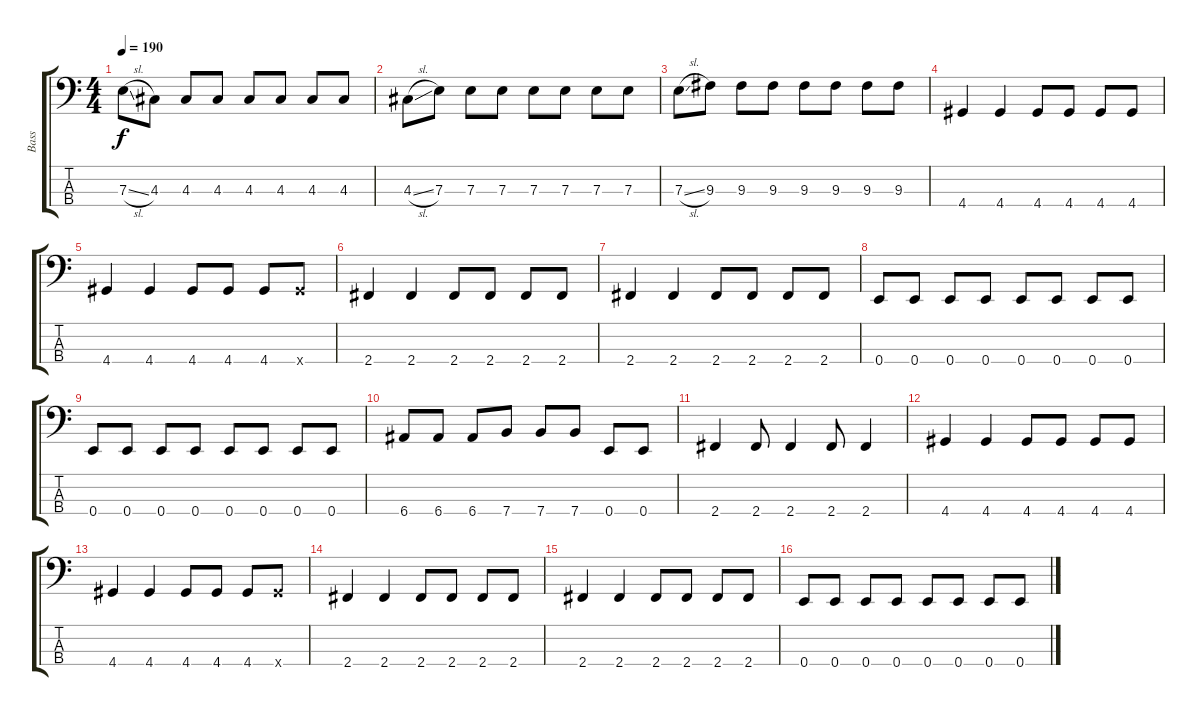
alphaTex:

\track ("Bass" "Bass") {instrument electricbassfinger}
\staff {score tabs}
\tuning (G2 D2 A1 E1) {hide}
\ts (4 4)
\tempo 190
\clef f4
\ks c
7.3{sl}.8{dy f} 4.3.8 4.3.8 4.3.8 4.3.8 4.3.8 4.3.8 4.3.8 |
4.3{sl}.8 7.3.8 7.3.8 7.3.8 7.3.8 7.3.8 7.3.8 7.3.8 |
7.3{sl}.8 9.3.8 9.3.8 9.3.8 9.3.8 9.3.8 9.3.8 9.3.8 |
4.4.4 4.4.4 4.4.8 4.4.8 4.4.8 4.4.8 |
4.4.4 4.4.4 4.4.8 4.4.8 4.4.8 4.4{x}.8 |
2.4.4 2.4.4 2.4.8 2.4.8 2.4.8 2.4.8 |
2.4.4 2.4.4 2.4.8 2.4.8 2.4.8 2.4.8 |
0.4.8 0.4.8 0.4.8 0.4.8 0.4.8 0.4.8 0.4.8 0.4.8 |
0.4.8 0.4.8 0.4.8 0.4.8 0.4.8 0.4.8 0.4.8 0.4.8 |
6.4.8 6.4.8 6.4.8 7.4.8 7.4.8 7.4.8 0.4.8 0.4.8 |
2.4.4 2.4.8 2.4.4 2.4.8 2.4.4 |
4.4.4 4.4.4 4.4.8 4.4.8 4.4.8 4.4.8 |
4.4.4 4.4.4 4.4.8 4.4.8 4.4.8 4.4{x}.8 |
2.4.4 2.4.4 2.4.8 2.4.8 2.4.8 2.4.8 |
2.4.4 2.4.4 2.4.8 2.4.8 2.4.8 2.4.8 |
0.4.8 0.4.8 0.4.8 0.4.8 0.4.8 0.4.8 0.4.8 0.4.8
